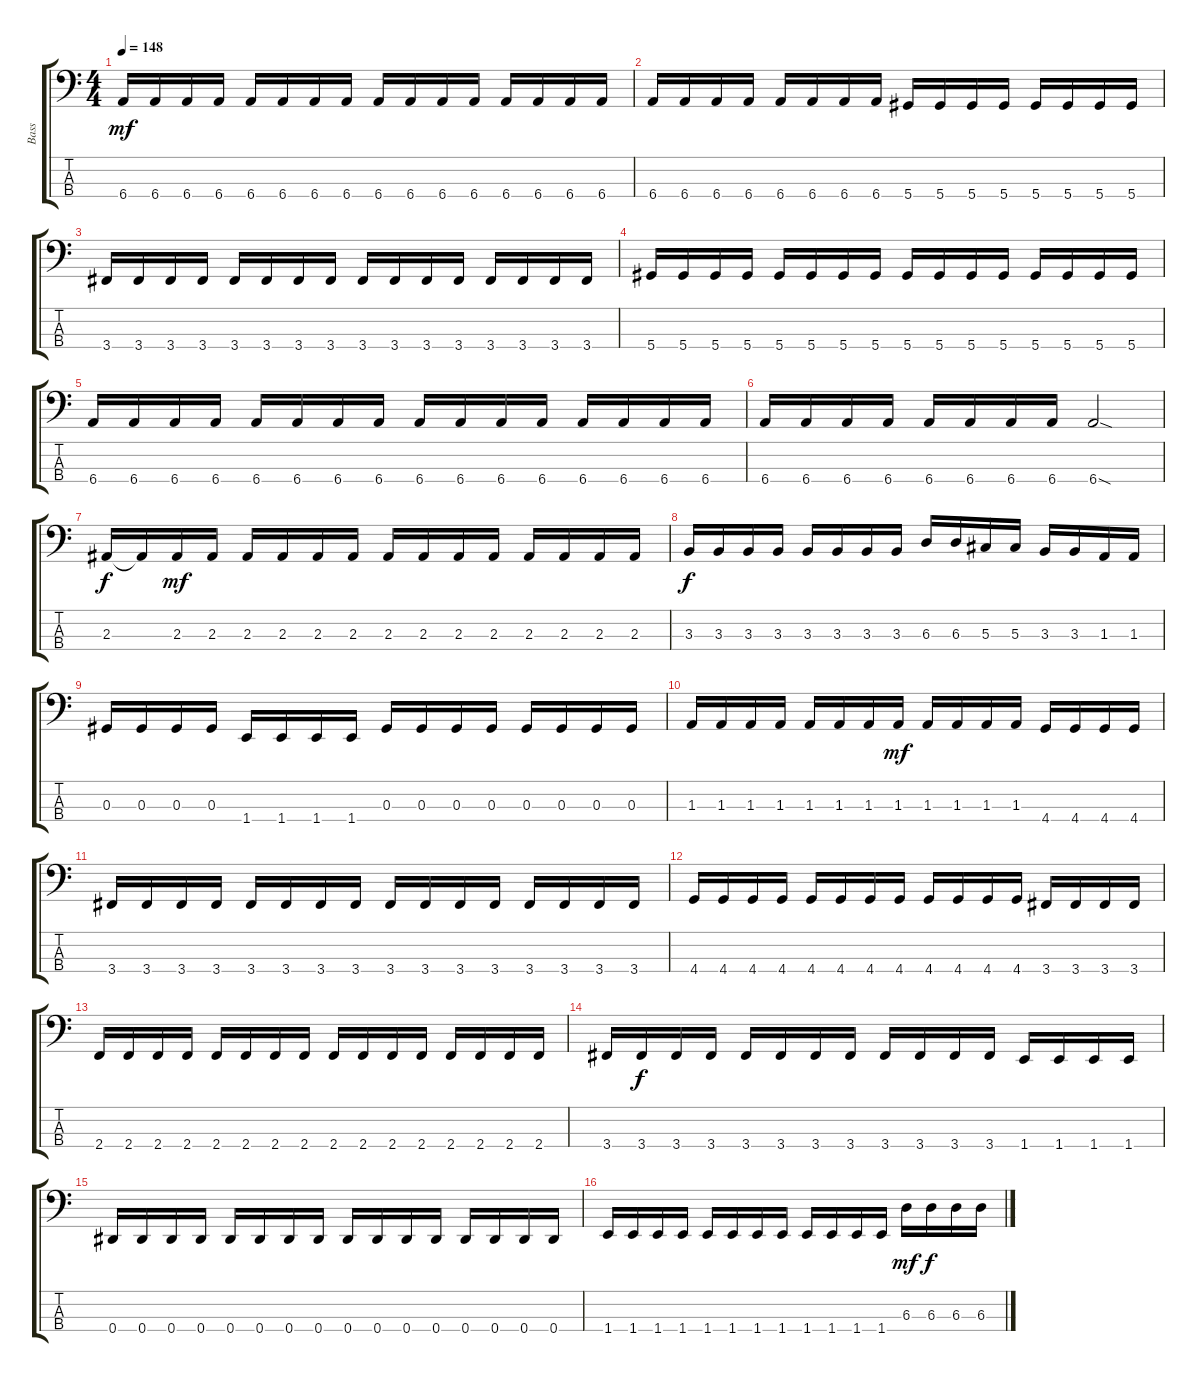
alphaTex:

\track ("Bass" "Bass") {instrument electricbassfinger}
\staff {score tabs}
\tuning (Gb2 Db2 Ab1 Eb1) {hide}
\ts (4 4)
\tempo 148
\clef f4
\ks c
6.4.16{dy mf} 6.4.16 6.4.16 6.4.16 6.4.16 6.4.16 6.4.16 6.4.16 6.4.16 6.4.16 6.4.16 6.4.16 6.4.16 6.4.16 6.4.16 6.4.16 |
6.4.16 6.4.16 6.4.16 6.4.16 6.4.16 6.4.16 6.4.16 6.4.16 5.4.16 5.4.16 5.4.16 5.4.16 5.4.16 5.4.16 5.4.16 5.4.16 |
3.4.16 3.4.16 3.4.16 3.4.16 3.4.16 3.4.16 3.4.16 3.4.16 3.4.16 3.4.16 3.4.16 3.4.16 3.4.16 3.4.16 3.4.16 3.4.16 |
5.4.16 5.4.16 5.4.16 5.4.16 5.4.16 5.4.16 5.4.16 5.4.16 5.4.16 5.4.16 5.4.16 5.4.16 5.4.16 5.4.16 5.4.16 5.4.16 |
6.4.16 6.4.16 6.4.16 6.4.16 6.4.16 6.4.16 6.4.16 6.4.16 6.4.16 6.4.16 6.4.16 6.4.16 6.4.16 6.4.16 6.4.16 6.4.16 |
6.4.16 6.4.16 6.4.16 6.4.16 6.4.16 6.4.16 6.4.16 6.4.16 6.4{sod}.2 |
2.3.16{dy f} 2.3{t}.16 2.3.16{dy mf} 2.3.16 2.3.16 2.3.16 2.3.16 2.3.16 2.3.16 2.3.16 2.3.16 2.3.16 2.3.16 2.3.16 2.3.16 2.3.16 |
3.3.16{dy f} 3.3.16 3.3.16 3.3.16 3.3.16 3.3.16 3.3.16 3.3.16 6.3.16 6.3.16 5.3.16 5.3.16 3.3.16 3.3.16 1.3.16 1.3.16 |
0.3.16 0.3.16 0.3.16 0.3.16 1.4.16 1.4.16 1.4.16 1.4.16 0.3.16 0.3.16 0.3.16 0.3.16 0.3.16 0.3.16 0.3.16 0.3.16 |
1.3.16 1.3.16 1.3.16 1.3.16 1.3.16 1.3.16 1.3.16 1.3.16{dy mf} 1.3.16 1.3.16 1.3.16 1.3.16 4.4.16 4.4.16 4.4.16 4.4.16 |
3.4.16 3.4.16 3.4.16 3.4.16 3.4.16 3.4.16 3.4.16 3.4.16 3.4.16 3.4.16 3.4.16 3.4.16 3.4.16 3.4.16 3.4.16 3.4.16 |
4.4.16 4.4.16 4.4.16 4.4.16 4.4.16 4.4.16 4.4.16 4.4.16 4.4.16 4.4.16 4.4.16 4.4.16 3.4.16 3.4.16 3.4.16 3.4.16 |
2.4.16 2.4.16 2.4.16 2.4.16 2.4.16 2.4.16 2.4.16 2.4.16 2.4.16 2.4.16 2.4.16 2.4.16 2.4.16 2.4.16 2.4.16 2.4.16 |
3.4.16 3.4.16{dy f} 3.4.16 3.4.16 3.4.16 3.4.16 3.4.16 3.4.16 3.4.16 3.4.16 3.4.16 3.4.16 1.4.16 1.4.16 1.4.16 1.4.16 |
0.4.16 0.4.16 0.4.16 0.4.16 0.4.16 0.4.16 0.4.16 0.4.16 0.4.16 0.4.16 0.4.16 0.4.16 0.4.16 0.4.16 0.4.16 0.4.16 |
1.4.16 1.4.16 1.4.16 1.4.16 1.4.16 1.4.16 1.4.16 1.4.16 1.4.16 1.4.16 1.4.16 1.4.16 6.3.16{dy mf} 6.3.16{dy f} 6.3.16 6.3.16
